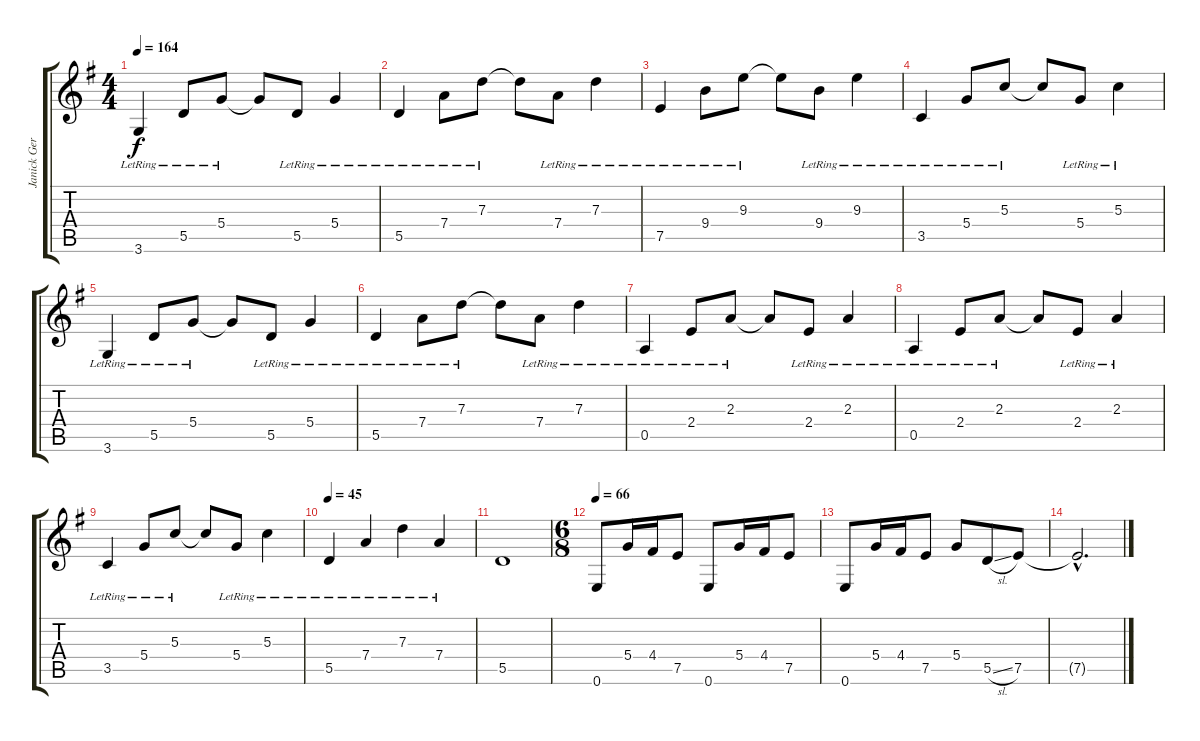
\track ("Janick Gers" "Janick Ger") {instrument electricguitarclean}
\staff {score tabs}
\tuning (E4 B3 G3 D3 A2 E2) {hide}
\ts (4 4)
\tempo 164
\clef g2
\ks eminor
3.6{lr}.4{dy f} 5.5{lr}.8 5.4{lr}.8 5.4{t}.8 5.5{lr}.8 5.4{lr}.4 |
5.5{lr}.4 7.4{lr}.8 7.3{lr}.8 7.3{t}.8 7.4{lr}.8 7.3{lr}.4 |
7.5{lr}.4 9.4{lr}.8 9.3{lr}.8 9.3{t}.8 9.4{lr}.8 9.3{lr}.4 |
3.5{lr}.4 5.4{lr}.8 5.3{lr}.8 5.3{t}.8 5.4{lr}.8 5.3{lr}.4 |
3.6{lr}.4 5.5{lr}.8 5.4{lr}.8 5.4{t}.8 5.5{lr}.8 5.4{lr}.4 |
5.5{lr}.4 7.4{lr}.8 7.3{lr}.8 7.3{t}.8 7.4{lr}.8 7.3{lr}.4 |
0.5{lr}.4 2.4{lr}.8 2.3{lr}.8 2.3{t}.8 2.4{lr}.8 2.3{lr}.4 |
0.5{lr}.4 2.4{lr}.8 2.3{lr}.8 2.3{t}.8 2.4{lr}.8 2.3{lr}.4 |
3.5{lr}.4 5.4{lr}.8 5.3{lr}.8 5.3{t}.8 5.4{lr}.8 5.3{lr}.4 |
\tempo 45
5.5{lr}.4 7.4{lr}.4 7.3{lr}.4 7.4{lr}.4 |
5.5.1 |
\ts (6 8)
\tempo 66
0.6.8 5.4.16 4.4.16 7.5.8 0.6.8 5.4.16 4.4.16 7.5.8 |
0.6.8 5.4.16 4.4.16 7.5.8 5.4.8 5.5{sl}.8 7.5.8 |
7.5{hac t}.2{d}
